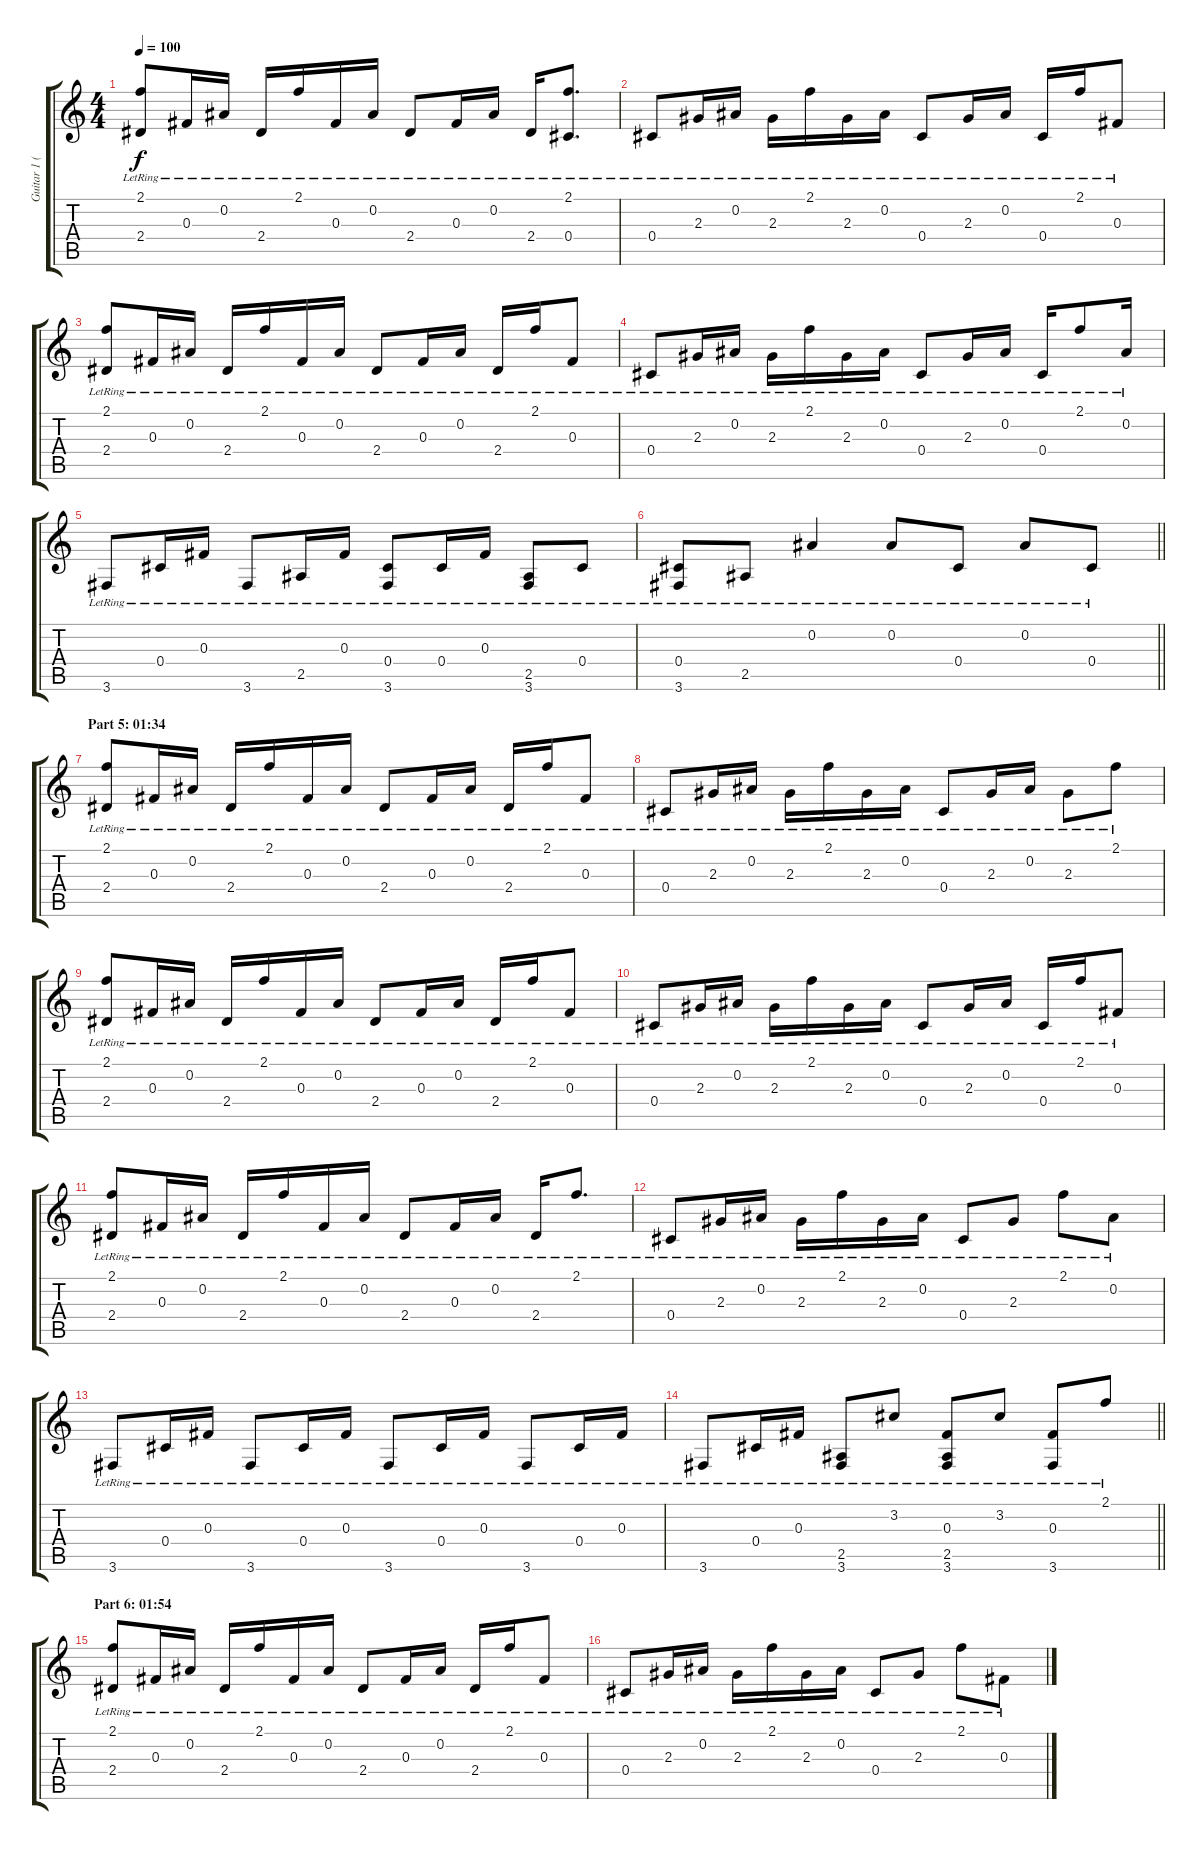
\track ("Guitar 1 (Acoustic Fingerstyle)" "Guitar 1 (") {instrument acousticguitarsteel}
\staff {score tabs}
\tuning (Eb4 Bb3 Gb3 Db3 Ab2 Eb2) {hide}
\ts (4 4)
\tempo 100
\clef g2
\ks c
(2.1{lr} 2.4{lr}).8{dy f} 0.3{lr}.16 0.2{lr}.16 2.4{lr}.16 2.1{lr}.16 0.3{lr}.16 0.2{lr}.16 2.4{lr}.8 0.3{lr}.16 0.2{lr}.16 2.4{lr}.16 (2.1{lr} 0.4{lr}).8{d} |
0.4{lr}.8 2.3{lr}.16 0.2{lr}.16 2.3{lr}.16 2.1{lr}.16 2.3{lr}.16 0.2{lr}.16 0.4{lr}.8 2.3{lr}.16 0.2{lr}.16 0.4{lr}.16 2.1{lr}.16 0.3{lr}.8 |
(2.1{lr} 2.4{lr}).8 0.3{lr}.16 0.2{lr}.16 2.4{lr}.16 2.1{lr}.16 0.3{lr}.16 0.2{lr}.16 2.4{lr}.8 0.3{lr}.16 0.2{lr}.16 2.4{lr}.16 2.1{lr}.16 0.3{lr}.8 |
0.4{lr}.8 2.3{lr}.16 0.2{lr}.16 2.3{lr}.16 2.1{lr}.16 2.3{lr}.16 0.2{lr}.16 0.4{lr}.8 2.3{lr}.16 0.2{lr}.16 0.4{lr}.16 2.1{lr}.8 0.2{lr}.16 |
3.6{lr}.8 0.4{lr}.16 0.3{lr}.16 3.6{lr}.8 2.5{lr}.16 0.3{lr}.16 (0.4{lr} 3.6{lr}).8 0.4{lr}.16 0.3{lr}.16 (2.5{lr} 3.6{lr}).8 0.4{lr}.8 |
\barLineRight lightlight
(0.4{lr} 3.6{lr}).8 2.5{lr}.8 0.2{lr}.4 0.2{lr}.8 0.4{lr}.8 0.2{lr}.8 0.4{lr}.8 |
\section ("" "Part 5: 01:34")
(2.1{lr} 2.4{lr}).8 0.3{lr}.16 0.2{lr}.16 2.4{lr}.16 2.1{lr}.16 0.3{lr}.16 0.2{lr}.16 2.4{lr}.8 0.3{lr}.16 0.2{lr}.16 2.4{lr}.16 2.1{lr}.16 0.3{lr}.8 |
0.4{lr}.8 2.3{lr}.16 0.2{lr}.16 2.3{lr}.16 2.1{lr}.16 2.3{lr}.16 0.2{lr}.16 0.4{lr}.8 2.3{lr}.16 0.2{lr}.16 2.3{lr}.8 2.1{lr}.8 |
(2.1{lr} 2.4{lr}).8 0.3{lr}.16 0.2{lr}.16 2.4{lr}.16 2.1{lr}.16 0.3{lr}.16 0.2{lr}.16 2.4{lr}.8 0.3{lr}.16 0.2{lr}.16 2.4{lr}.16 2.1{lr}.16 0.3{lr}.8 |
0.4{lr}.8 2.3{lr}.16 0.2{lr}.16 2.3{lr}.16 2.1{lr}.16 2.3{lr}.16 0.2{lr}.16 0.4{lr}.8 2.3{lr}.16 0.2{lr}.16 0.4{lr}.16 2.1{lr}.16 0.3{lr}.8 |
(2.1{lr} 2.4{lr}).8 0.3{lr}.16 0.2{lr}.16 2.4{lr}.16 2.1{lr}.16 0.3{lr}.16 0.2{lr}.16 2.4{lr}.8 0.3{lr}.16 0.2{lr}.16 2.4{lr}.16 2.1{lr}.8{d} |
0.4{lr}.8 2.3{lr}.16 0.2{lr}.16 2.3{lr}.16 2.1{lr}.16 2.3{lr}.16 0.2{lr}.16 0.4{lr}.8 2.3{lr}.8 2.1{lr}.8 0.2{lr}.8 |
3.6{lr}.8 0.4{lr}.16 0.3{lr}.16 3.6{lr}.8 0.4{lr}.16 0.3{lr}.16 3.6{lr}.8 0.4{lr}.16 0.3{lr}.16 3.6{lr}.8 0.4{lr}.16 0.3{lr}.16 |
\barLineRight lightlight
3.6{lr}.8 0.4{lr}.16 0.3{lr}.16 (2.5{lr} 3.6{lr}).8 3.2{lr}.8 (0.3{lr} 2.5{lr} 3.6{lr}).8 3.2{lr}.8 (0.3{lr} 3.6{lr}).8 2.1{lr}.8 |
\section ("" "Part 6: 01:54")
(2.1{lr} 2.4{lr}).8 0.3{lr}.16 0.2{lr}.16 2.4{lr}.16 2.1{lr}.16 0.3{lr}.16 0.2{lr}.16 2.4{lr}.8 0.3{lr}.16 0.2{lr}.16 2.4{lr}.16 2.1{lr}.16 0.3{lr}.8 |
0.4{lr}.8 2.3{lr}.16 0.2{lr}.16 2.3{lr}.16 2.1{lr}.16 2.3{lr}.16 0.2{lr}.16 0.4{lr}.8 2.3{lr}.8 2.1{lr}.8 0.3{lr}.8
